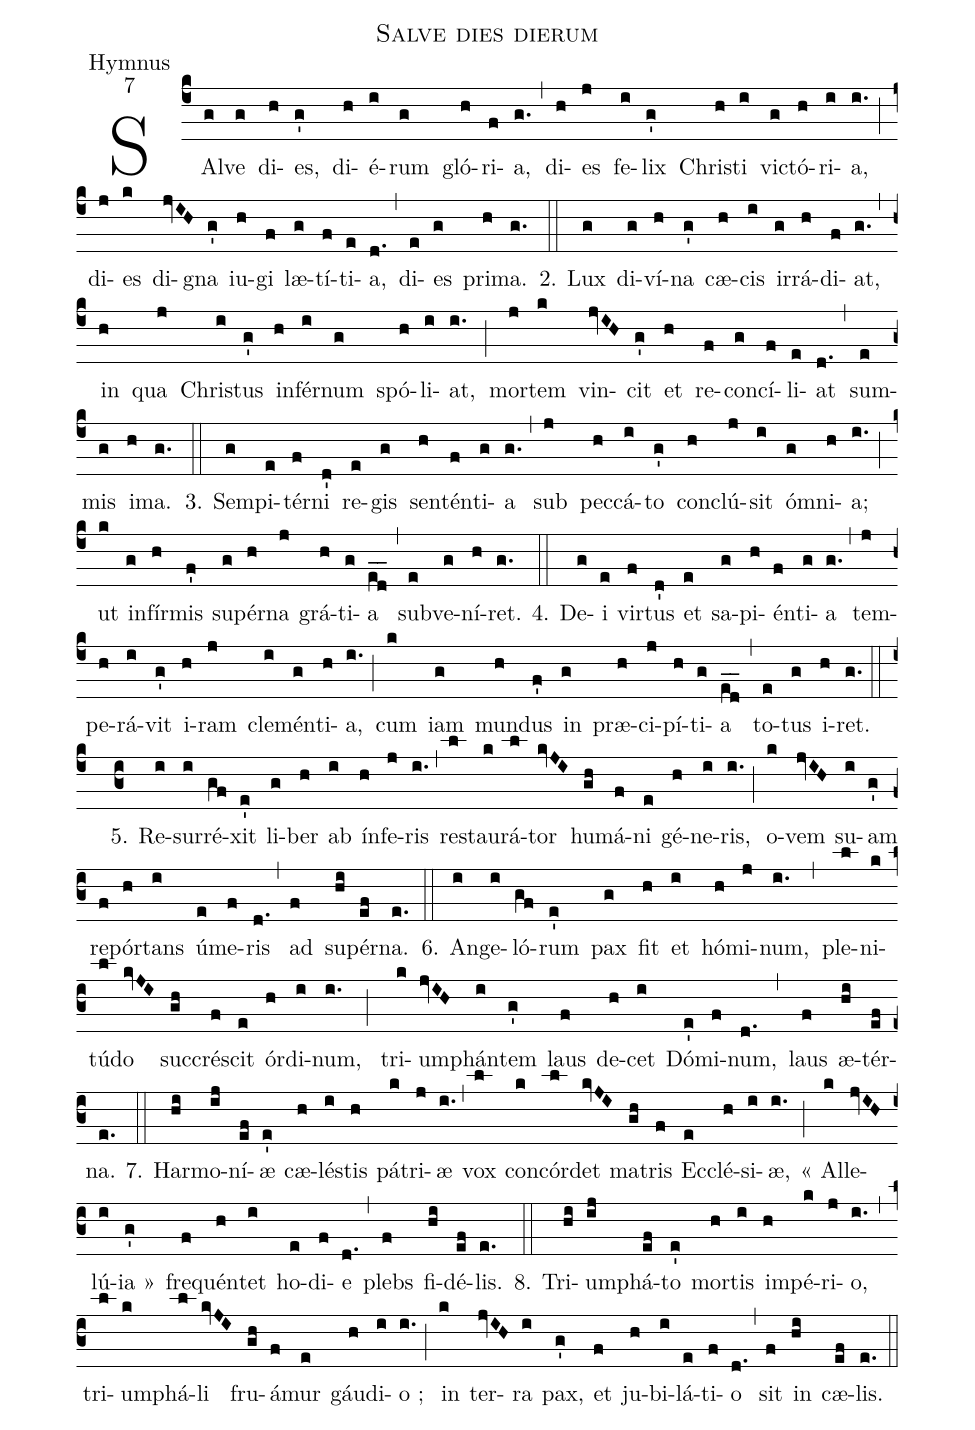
name:Salve dies dierum;
office-part:Hymnus;
mode:7;
%%
(c4)
SAl(g)ve(g) di(h)es,(g') di(h)é(i)rum(g) gló(h)ri(f)a,(g.) (,)
di(h)es(j) fe(i)lix(g') Chri(h)sti(i) vi(g)ctó(h)ri(i)a,(i.) (;)
di(j)es(k) di(jvIH)gna(g') iu(h)gi(f) læ(g)tí(f)ti(e)a,(d.) (,)
di(e)es(g) pri(h)ma.(g.) (::)

2. Lux(g) di(g)ví(h)na(g') cæ(h)cis(i) ir(g)rá(h)di(f)at,(g.) (,)
in(h) qua(j) Chri(i)stus(g') in(h)fér(i)num(g) spó(h)li(i)at,(i.) (;)
mor(j)tem(k) vin(jvIH)cit(g') et(h) re(f)con(g)cí(f)li(e)at(d.) (,)
sum(e)mis(g) i(h)ma.(g.) (::)

3. Sem(g)pi(e)tér(f)ni(d') re(e)gis(g) sen(h)tén(f)ti(g)a(g.) (,)
sub(j) pec(h)cá(i)to(g') con(h)clú(j)sit(i) óm(g)ni(h)a;(i.) (;)
ut(k) in(g)fír(h)mis(f') su(g)pér(h)na(j) grá(h)ti(g)a(e_d_) (,)
sub(e)ve(g)ní(h)ret.(g.) (::)

4. De(g)i(e) vir(f)tus(d') et(e) sa(g)pi(h)én(f)ti(g)a(g.) (,)
tem(j)pe(h)rá(i)vit(g') i(h)ram(j) cle(i)mén(g)ti(h)a,(i.) (;)
cum(k) iam(g) mun(h)dus(f') in(g) præ(h)ci(j)pí(h)ti(g)a(e_d_) (,)
to(e)tus(g) i(h)ret.(g.) (::)

(c3)
5. Re(i)sur(i)ré(gf)xit(e') li(g)ber(h) ab(i) ín(h)fe(j)ris(i.) (,)
re(l)stau(k)rá(l)tor(kvJI) hu(gh)má(f)ni(e) gé(h)ne(i)ris,(i.) (;)
o(k)vem(jvIH) su(i)am(g') re(f)pór(h)tans(i) ú(e)me(f)ris(d.) (,)
ad(f) su(hi)pér(ef)na.(e.) (::)

6. An(i)ge(i)ló(gf)rum(e') pax(g) fit(h) et(i) hó(h)mi(j)num,(i.) (,)
ple(l)ni(k)tú(l)do(kvJI) suc(gh)cré(f)scit(e) ór(h)di(i)num, (i.) (;)
tri(k)um(jvIH)phán(i)tem(g') laus(f) de(h)cet(i) Dó(e')mi(f)num,(d.) (,)
laus(f) æ(hi)tér(ef)na.(e.) (::)

7. Har(hi)mo(ij)ní(ef)æ(e') cæ(h)lé(i)stis(h) pá(k)tri(j)æ(i.) (,)
vox(l) con(k)cór(l)det(kvJI) ma(gh)tris(f) Ec(e)clé(h)si(i)æ,(i.) (;)
« Al(k)le(jvIH)lú(i)ia »(g') fre(f)quén(h)tet(i) ho(e)di(f)e(d.) (,)
plebs(f) fi(hi)dé(ef)lis.(e.) (::)

8. Tri(hi)um(ij)phá(ef)to(e') mor(h)tis(i) im(h)pé(k)ri(j)o,(i.) (,)
tri(l)um(k)phá(l)li(kvJI) fru(gh)á(f)mur(e) gáu(h)di(i)o ;(i.) (;)
in(k) ter(jvIH)ra(i) pax,(g') et(f) ju(h)bi(i)lá(e)ti(f)o(d.) (,)
sit(f) in(hi) cæ(ef)lis.(e.) (::)
